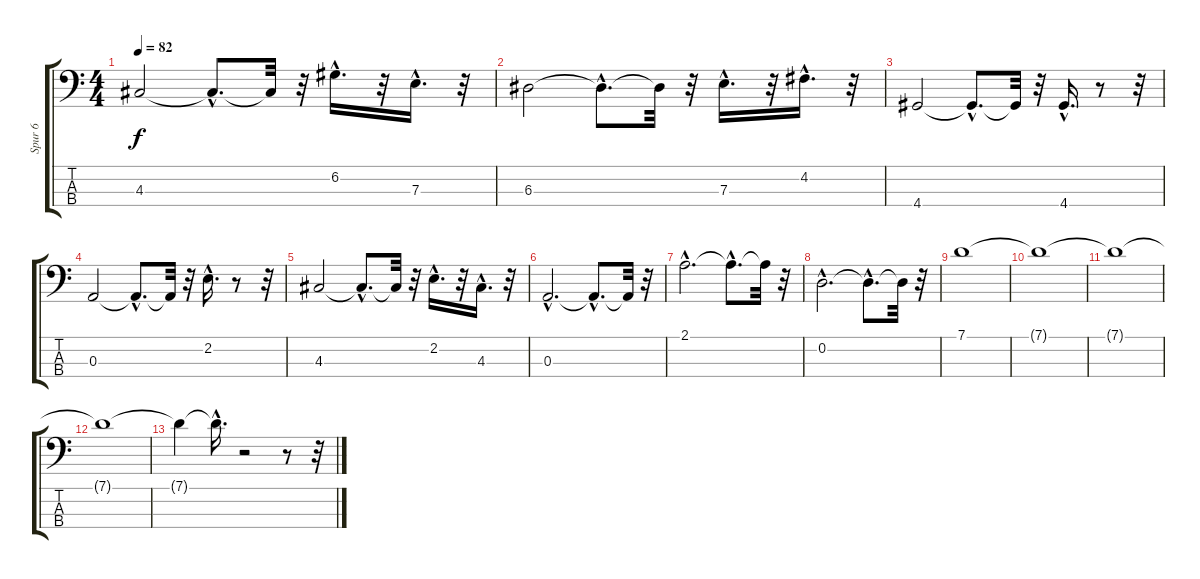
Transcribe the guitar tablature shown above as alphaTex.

\track ("Spur 6" "Spur 6") {instrument fretlessbass}
\staff {score tabs}
\tuning (G2 D2 A1 E1) {hide}
\ts (4 4)
\tempo 82
\clef f4
\ks c
4.3.2{dy f} 4.3{hac t}.8{d} 4.3{t}.32 r.32 6.2{hac}.16{d} r.32 7.3{hac}.16{d} r.32 |
6.3.2 6.3{hac t}.8{d} 6.3{t}.32 r.32 7.3{hac}.16{d} r.32 4.2{hac}.16{d} r.32 |
4.4.2 4.4{hac t}.8{d} 4.4{t}.32 r.32 4.4{hac}.16{d} r.8 r.32 |
0.3.2 0.3{hac t}.8{d} 0.3{t}.32 r.32 2.2{hac}.16{d} r.8 r.32 |
4.3.2 4.3{hac t}.8{d} 4.3{t}.32 r.32 2.2{hac}.16{d} r.32 4.3{hac}.16{d} r.32 |
0.3{hac}.2{d} 0.3{hac t}.8{d} 0.3{t}.32 r.32 |
2.1{hac}.2{d} 2.1{hac t}.8{d} 2.1{t}.32 r.32 |
0.2{hac}.2{d} 0.2{hac t}.8{d} 0.2{t}.32 r.32 |
7.1.1 |
7.1{t}.1 |
7.1{t}.1 |
7.1{t}.1 |
7.1{t}.4 7.1{hac t}.16{d} r.2 r.8 r.32
